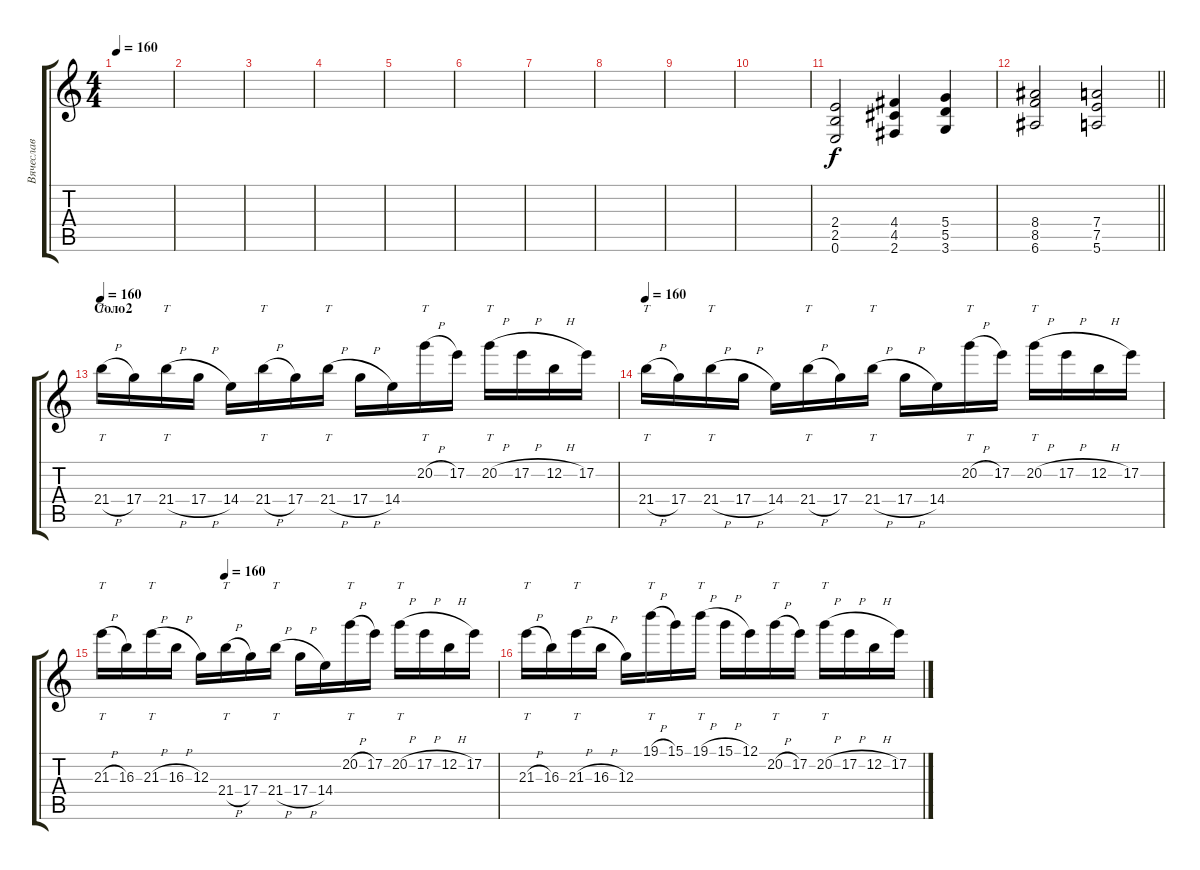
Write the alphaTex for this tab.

\track ("Вячеслав" "Вячеслав") {instrument distortionguitar}
\staff {score tabs}
\tuning (E4 B3 G3 D3 A2 E2) {hide}
\ts (4 4)
\tempo 160
\clef g2
\ks c
|
|
|
|
|
|
|
|
|
|
(2.4 2.5 0.6).2 (4.4 4.5 2.6).4 (5.4 5.5 3.6).4 |
\barLineRight lightlight
(8.4 8.5 6.6).2 (7.4 7.5 5.6).2 |
\section ("" "Соло2")
\tempo 160
21.4{h}.16{tt} 17.4.16 21.4{h}.16{tt} 17.4{h}.16 14.4.16 21.4{h}.16{tt} 17.4.16 21.4{h}.16{tt} 17.4{h}.16 14.4.16 20.2{h}.16{tt} 17.2.16 20.2{h}.16{tt} 17.2{h}.16 12.2{h}.16 17.2.16 |
\tempo 160
21.4{h}.16{tt} 17.4.16 21.4{h}.16{tt} 17.4{h}.16 14.4.16 21.4{h}.16{tt} 17.4.16 21.4{h}.16{tt} 17.4{h}.16 14.4.16 20.2{h}.16{tt} 17.2.16 20.2{h}.16{tt} 17.2{h}.16 12.2{h}.16 17.2.16 |
\tempo (160 0.3125)
21.3{h}.16{tt} 16.3.16 21.3{h}.16{tt} 16.3{h}.16 12.3.16 21.4{h}.16{tt} 17.4.16 21.4{h}.16{tt} 17.4{h}.16 14.4.16 20.2{h}.16{tt} 17.2.16 20.2{h}.16{tt} 17.2{h}.16 12.2{h}.16 17.2.16 |
21.3{h}.16{tt} 16.3.16 21.3{h}.16{tt} 16.3{h}.16 12.3.16 19.1{h}.16{tt} 15.1.16 19.1{h}.16{tt} 15.1{h}.16 12.1.16 20.2{h}.16{tt} 17.2.16 20.2{h}.16{tt} 17.2{h}.16 12.2{h}.16 17.2.16
